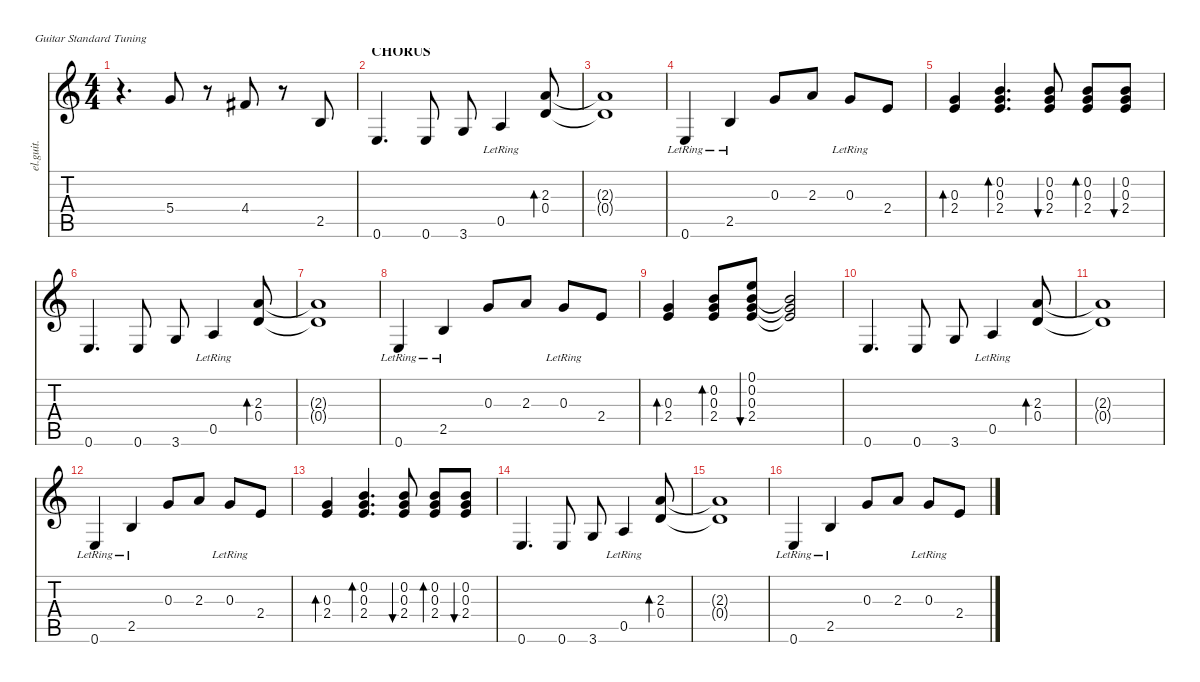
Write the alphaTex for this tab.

\defaultSystemsLayout 4
\hideDynamics
\bracketExtendMode nobrackets
\otherSystemsTrackNameOrientation horizontal
\track ("Gtr.2" "el.guit.") {defaultSystemsLayout 8 instrument electricguitarclean}
\staff {score tabs}
\tuning (E4 B3 G3 D3 A2 E2)
\ts (4 4)
\tempo (128 hide)
\clef g2
\ks c
r.4{d dy mp beam Down} 5.4.8{dy ff beam Up} r.8{beam Up} 4.4{acc #}.8{beam Up} r.8{beam Up} 2.5.8{dy mf beam Up} |
\section ("" "CHORUS")
0.6.4{d beam Up} 0.6.8{dy f beam Up} 3.6.8{beam Up} 0.5{lr}.4{dy mf beam Up} (2.3 0.4).8{bd 60 dy fff beam Up} |
(2.3{t} 0.4{t}).1{dy f beam Up} |
0.6{lr}.4{dy fff beam Up} 2.5{lr}.4{dy mf beam Up} 0.3.8{dy ff beam Up} 2.3.8{dy f beam Up} 0.3{lr}.8{dy mf beam Up} 2.4.8{beam Up} |
(0.3 2.4).4{bd 120 beam Up} (0.2 0.3 2.4).4{d bd 60 dy ff beam Up} (0.2 0.3 2.4).8{bu 30 dy f beam Up} (0.2 0.3 2.4).8{bd 30 dy mf beam Up} (0.2 0.3 2.4).8{bu 30 beam Up} |
0.6.4{d dy fff beam Up} 0.6.8{dy mf beam Up} 3.6.8{beam Up} 0.5{lr}.4{dy mp beam Up} (2.3 0.4).8{bd 60 dy ff beam Up} |
(2.3{t} 0.4{t}).1{dy f beam Up} |
0.6{lr}.4{dy mf beam Up} 2.5{lr}.4{dy mp beam Up} 0.3.8{dy ff beam Up} 2.3.8{dy f beam Up} 0.3{lr}.8{dy mf beam Up} 2.4.8{beam Up} |
(0.3 2.4).4{bd 120 dy mp beam Up} (0.2 0.3 2.4).8{bd 30 beam Up} (0.1 0.2 0.3 2.4).8{bu 30 dy ff beam Up} (0.2{t} 0.3{t} 2.4{t}).2{dy f beam Up} |
0.6.4{d dy mf beam Up} 0.6.8{dy f beam Up} 3.6.8{beam Up} 0.5{lr}.4{dy mf beam Up} (2.3 0.4).8{bd 60 dy fff beam Up} |
(2.3{t} 0.4{t}).1{dy f beam Up} |
0.6{lr}.4{dy fff beam Up} 2.5{lr}.4{dy mf beam Up} 0.3.8{dy ff beam Up} 2.3.8{dy f beam Up} 0.3{lr}.8{dy mf beam Up} 2.4.8{beam Up} |
(0.3 2.4).4{bd 120 beam Up} (0.2 0.3 2.4).4{d bd 60 dy ff beam Up} (0.2 0.3 2.4).8{bu 30 dy f beam Up} (0.2 0.3 2.4).8{bd 30 dy mf beam Up} (0.2 0.3 2.4).8{bu 30 beam Up} |
0.6.4{d dy fff beam Up} 0.6.8{dy mf beam Up} 3.6.8{beam Up} 0.5{lr}.4{dy mp beam Up} (2.3 0.4).8{bd 60 dy ff beam Up} |
(2.3{t} 0.4{t}).1{dy f beam Up} |
0.6{lr}.4{dy mf beam Up} 2.5{lr}.4{dy mp beam Up} 0.3.8{dy ff beam Up} 2.3.8{dy f beam Up} 0.3{lr}.8{dy mf beam Up} 2.4.8{beam Up}
